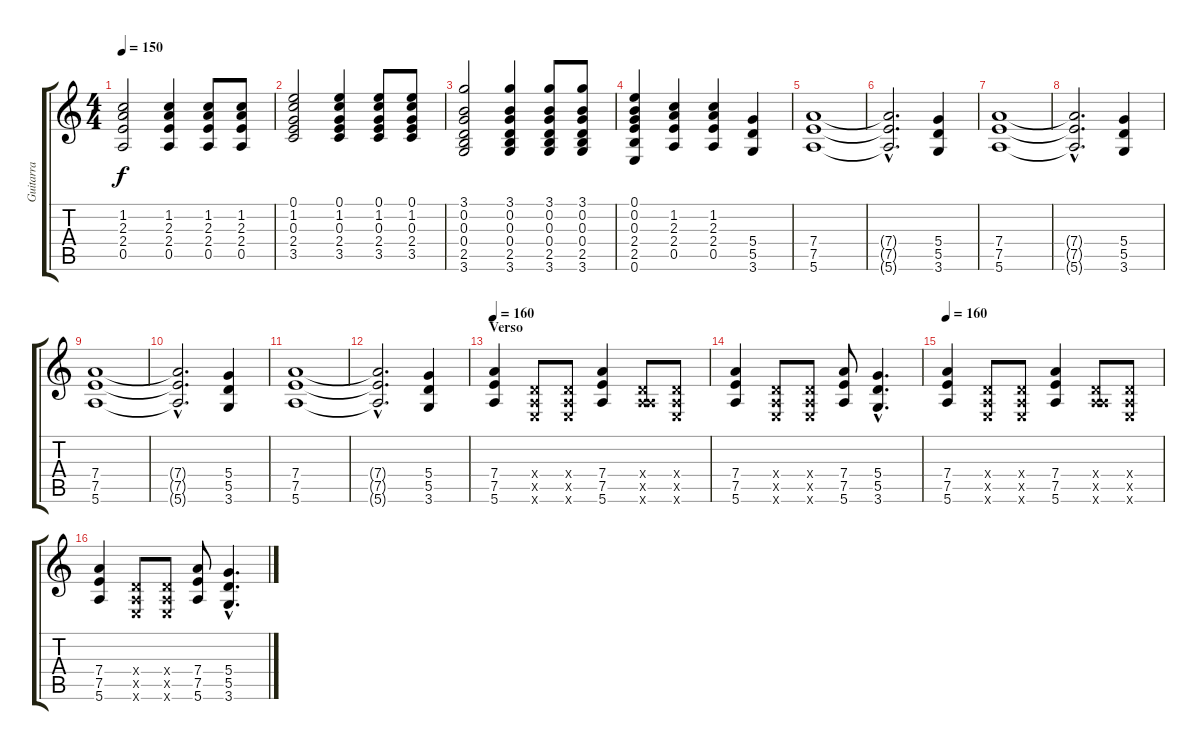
\track ("Guitarra" "Guitarra") {instrument acousticguitarsteel}
\staff {score tabs}
\tuning (E4 B3 G3 D3 A2 E2) {hide}
\ts (4 4)
\tempo 150
\clef g2
\ks c
(1.2 2.3 2.4 0.5).2{dy f volume 13} (1.2 2.3 2.4 0.5).4 (1.2 2.3 2.4 0.5).8 (1.2 2.3 2.4 0.5).8 |
(0.1 1.2 0.3 2.4 3.5).2 (0.1 1.2 0.3 2.4 3.5).4 (0.1 1.2 0.3 2.4 3.5).8 (0.1 1.2 0.3 2.4 3.5).8 |
(3.1 0.2 0.3 0.4 2.5 3.6).2 (3.1 0.2 0.3 0.4 2.5 3.6).4 (3.1 0.2 0.3 0.4 2.5 3.6).8 (3.1 0.2 0.3 0.4 2.5 3.6).8 |
(0.1 0.2 0.3 2.4 2.5 0.6).4 (1.2 2.3 2.4 0.5).4 (1.2 2.3 2.4 0.5).4 (5.4 5.5 3.6).4{volume 16 instrument distortionguitar} |
\section ("" "")
(7.4 7.5 5.6).1{instrument distortionguitar} |
(7.4{hac t} 7.5{hac t} 5.6{hac t}).2{d} (5.4 5.5 3.6).4 |
(7.4 7.5 5.6).1{instrument distortionguitar} |
(7.4{hac t} 7.5{hac t} 5.6{hac t}).2{d} (5.4 5.5 3.6).4 |
(7.4 7.5 5.6).1{instrument distortionguitar} |
(7.4{hac t} 7.5{hac t} 5.6{hac t}).2{d} (5.4 5.5 3.6).4 |
(7.4 7.5 5.6).1{instrument distortionguitar} |
(7.4{hac t} 7.5{hac t} 5.6{hac t}).2{d} (5.4 5.5 3.6).4 |
\section ("" "Verso ")
\tempo 160
(7.4 7.5 5.6).4{volume 16 instrument distortionguitar} (0.4{x} 0.5{x} 0.6{x}).8 (0.4{x} 0.5{x} 0.6{x}).8 (7.4 7.5 5.6).4 (0.4{x} 0.5{x} 5.6{x}).8 (0.4{x} 0.5{x} 0.6{x}).8 |
(7.4 7.5 5.6).4{volume 16 instrument distortionguitar} (0.4{x} 0.5{x} 0.6{x}).8 (0.4{x} 0.5{x} 0.6{x}).8 (7.4 7.5 5.6).8 (5.4{hac} 5.5{hac} 3.6{hac}).4{d} |
\tempo 160
(7.4 7.5 5.6).4{volume 16 instrument distortionguitar} (0.4{x} 0.5{x} 0.6{x}).8 (0.4{x} 0.5{x} 0.6{x}).8 (7.4 7.5 5.6).4 (0.4{x} 0.5{x} 5.6{x}).8 (0.4{x} 0.5{x} 0.6{x}).8 |
(7.4 7.5 5.6).4{volume 16 instrument distortionguitar} (0.4{x} 0.5{x} 0.6{x}).8 (0.4{x} 0.5{x} 0.6{x}).8 (7.4 7.5 5.6).8 (5.4{hac} 5.5{hac} 3.6{hac}).4{d}
